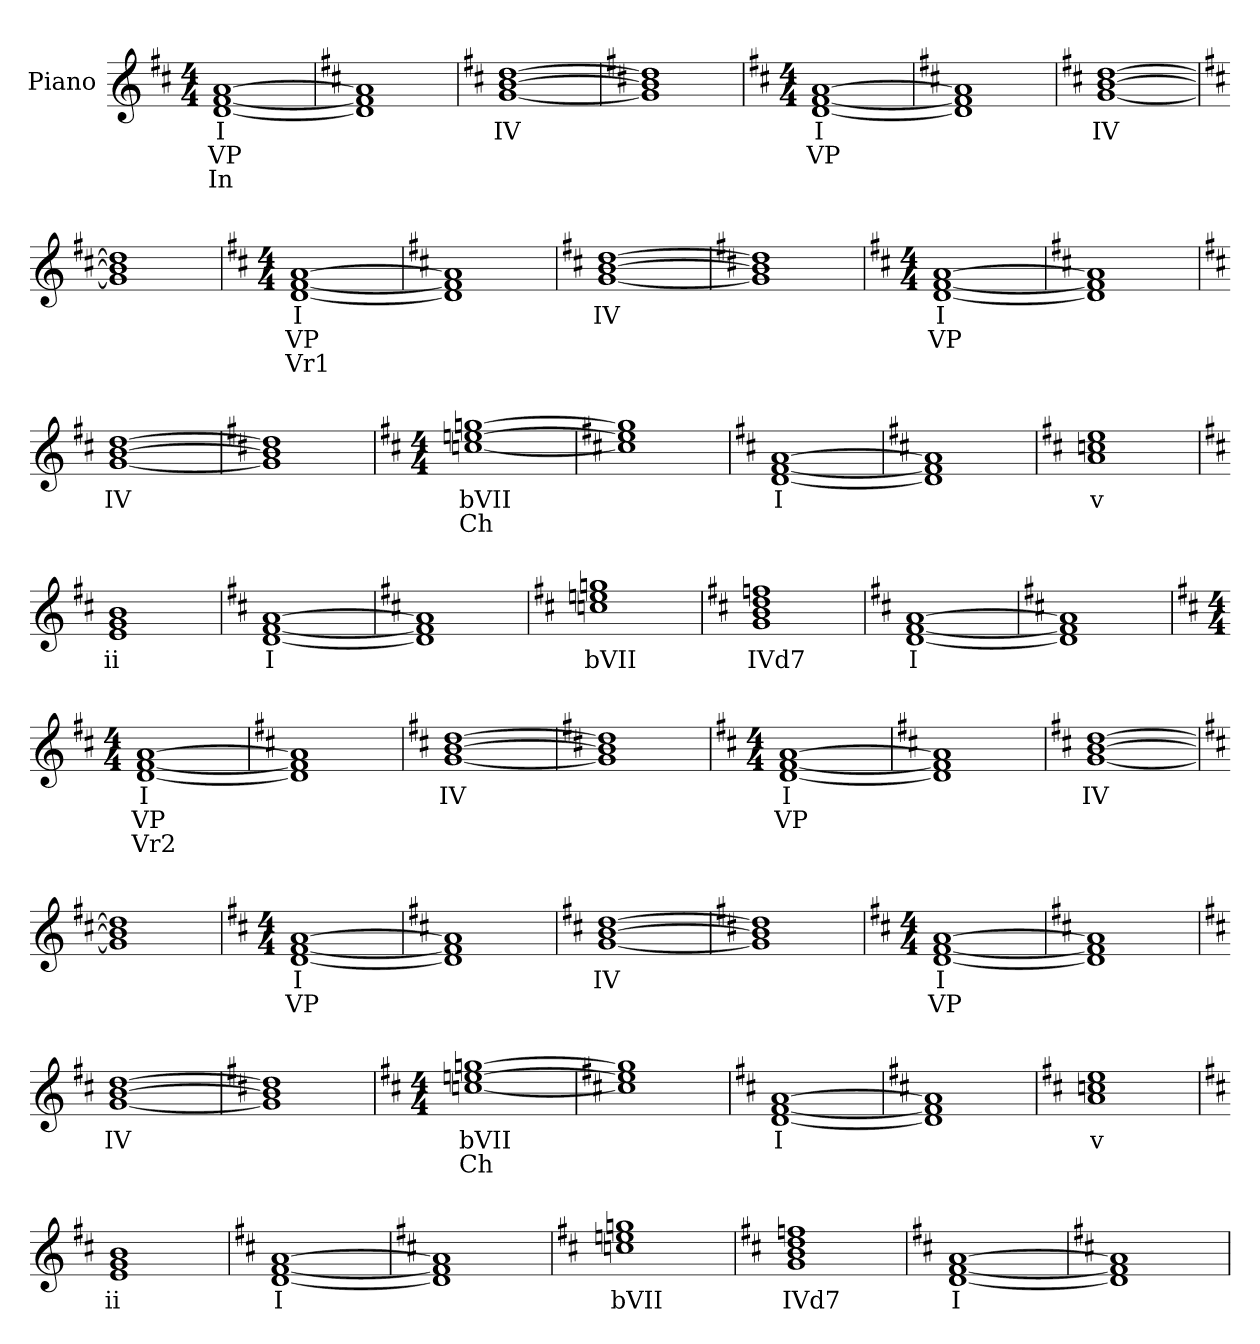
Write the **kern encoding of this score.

**kern	**text	**text	**text
*part1	*part1	*part1	*part1
*staff1	*staff1	*staff1	*staff1
*I"Piano	*	*	*
*I'Pno	*	*	*
*k[f#c#]	*	*	*
*D:	*	*	*
*M4/4	*	*	*
=	=	=	=
[1d [1f# [1a	I	VP	In
=	=	=	=
*k[f#c#]	*	*	*
*D:	*	*	*
1d] 1f#] 1a]	.	.	.
=	=	=	=
*k[f#c#]	*	*	*
*D:	*	*	*
[1g [1b [1dd	IV	.	.
=	=	=	=
*k[f#c#]	*	*	*
*D:	*	*	*
1g] 1b] 1dd]	.	.	.
=	=	=	=
*k[f#c#]	*	*	*
*D:	*	*	*
*M4/4	*	*	*
[1d [1f# [1a	I	VP	.
=	=	=	=
*k[f#c#]	*	*	*
*D:	*	*	*
1d] 1f#] 1a]	.	.	.
=	=	=	=
*k[f#c#]	*	*	*
*D:	*	*	*
[1g [1b [1dd	IV	.	.
=	=	=	=
*k[f#c#]	*	*	*
*D:	*	*	*
1g] 1b] 1dd]	.	.	.
=	=	=	=
*k[f#c#]	*	*	*
*D:	*	*	*
*M4/4	*	*	*
[1d [1f# [1a	I	VP	Vr1
=	=	=	=
*k[f#c#]	*	*	*
*D:	*	*	*
1d] 1f#] 1a]	.	.	.
=	=	=	=
*k[f#c#]	*	*	*
*D:	*	*	*
[1g [1b [1dd	IV	.	.
=	=	=	=
*k[f#c#]	*	*	*
*D:	*	*	*
1g] 1b] 1dd]	.	.	.
=	=	=	=
*k[f#c#]	*	*	*
*D:	*	*	*
*M4/4	*	*	*
[1d [1f# [1a	I	VP	.
=	=	=	=
*k[f#c#]	*	*	*
*D:	*	*	*
1d] 1f#] 1a]	.	.	.
=	=	=	=
*k[f#c#]	*	*	*
*D:	*	*	*
[1g [1b [1dd	IV	.	.
=	=	=	=
*k[f#c#]	*	*	*
*D:	*	*	*
1g] 1b] 1dd]	.	.	.
=	=	=	=
*k[f#c#]	*	*	*
*D:	*	*	*
*M4/4	*	*	*
[1ccn [1een [1ggn	bVII	Ch	.
=	=	=	=
*k[f#c#]	*	*	*
*D:	*	*	*
1ccn] 1een] 1ggn]	.	.	.
=	=	=	=
*k[f#c#]	*	*	*
*D:	*	*	*
[1d [1f# [1a	I	.	.
=	=	=	=
*k[f#c#]	*	*	*
*D:	*	*	*
1d] 1f#] 1a]	.	.	.
=	=	=	=
*k[f#c#]	*	*	*
*D:	*	*	*
1a 1ccn 1ee	v	.	.
=	=	=	=
*k[f#c#]	*	*	*
*D:	*	*	*
1e 1g 1b	ii	.	.
=	=	=	=
*k[f#c#]	*	*	*
*D:	*	*	*
[1d [1f# [1a	I	.	.
=	=	=	=
*k[f#c#]	*	*	*
*D:	*	*	*
1d] 1f#] 1a]	.	.	.
=	=	=	=
*k[f#c#]	*	*	*
*D:	*	*	*
1ccn 1een 1ggn	bVII	.	.
=	=	=	=
*k[f#c#]	*	*	*
*D:	*	*	*
1g 1b 1dd 1ffn	IVd7	.	.
=	=	=	=
*k[f#c#]	*	*	*
*D:	*	*	*
[1d [1f# [1a	I	.	.
=	=	=	=
*k[f#c#]	*	*	*
*D:	*	*	*
1d] 1f#] 1a]	.	.	.
=	=	=	=
*k[f#c#]	*	*	*
*D:	*	*	*
*M4/4	*	*	*
[1d [1f# [1a	I	VP	Vr2
=	=	=	=
*k[f#c#]	*	*	*
*D:	*	*	*
1d] 1f#] 1a]	.	.	.
=	=	=	=
*k[f#c#]	*	*	*
*D:	*	*	*
[1g [1b [1dd	IV	.	.
=	=	=	=
*k[f#c#]	*	*	*
*D:	*	*	*
1g] 1b] 1dd]	.	.	.
=	=	=	=
*k[f#c#]	*	*	*
*D:	*	*	*
*M4/4	*	*	*
[1d [1f# [1a	I	VP	.
=	=	=	=
*k[f#c#]	*	*	*
*D:	*	*	*
1d] 1f#] 1a]	.	.	.
=	=	=	=
*k[f#c#]	*	*	*
*D:	*	*	*
[1g [1b [1dd	IV	.	.
=	=	=	=
*k[f#c#]	*	*	*
*D:	*	*	*
1g] 1b] 1dd]	.	.	.
=	=	=	=
*k[f#c#]	*	*	*
*D:	*	*	*
*M4/4	*	*	*
[1d [1f# [1a	I	VP	.
=	=	=	=
*k[f#c#]	*	*	*
*D:	*	*	*
1d] 1f#] 1a]	.	.	.
=	=	=	=
*k[f#c#]	*	*	*
*D:	*	*	*
[1g [1b [1dd	IV	.	.
=	=	=	=
*k[f#c#]	*	*	*
*D:	*	*	*
1g] 1b] 1dd]	.	.	.
=	=	=	=
*k[f#c#]	*	*	*
*D:	*	*	*
*M4/4	*	*	*
[1d [1f# [1a	I	VP	.
=	=	=	=
*k[f#c#]	*	*	*
*D:	*	*	*
1d] 1f#] 1a]	.	.	.
=	=	=	=
*k[f#c#]	*	*	*
*D:	*	*	*
[1g [1b [1dd	IV	.	.
=	=	=	=
*k[f#c#]	*	*	*
*D:	*	*	*
1g] 1b] 1dd]	.	.	.
=	=	=	=
*k[f#c#]	*	*	*
*D:	*	*	*
*M4/4	*	*	*
[1ccn [1een [1ggn	bVII	Ch	.
=	=	=	=
*k[f#c#]	*	*	*
*D:	*	*	*
1ccn] 1een] 1ggn]	.	.	.
=	=	=	=
*k[f#c#]	*	*	*
*D:	*	*	*
[1d [1f# [1a	I	.	.
=	=	=	=
*k[f#c#]	*	*	*
*D:	*	*	*
1d] 1f#] 1a]	.	.	.
=	=	=	=
*k[f#c#]	*	*	*
*D:	*	*	*
1a 1ccn 1ee	v	.	.
=	=	=	=
*k[f#c#]	*	*	*
*D:	*	*	*
1e 1g 1b	ii	.	.
=	=	=	=
*k[f#c#]	*	*	*
*D:	*	*	*
[1d [1f# [1a	I	.	.
=	=	=	=
*k[f#c#]	*	*	*
*D:	*	*	*
1d] 1f#] 1a]	.	.	.
=	=	=	=
*k[f#c#]	*	*	*
*D:	*	*	*
1ccn 1een 1ggn	bVII	.	.
=	=	=	=
*k[f#c#]	*	*	*
*D:	*	*	*
1g 1b 1dd 1ffn	IVd7	.	.
=	=	=	=
*k[f#c#]	*	*	*
*D:	*	*	*
[1d [1f# [1a	I	.	.
=	=	=	=
*k[f#c#]	*	*	*
*D:	*	*	*
1d] 1f#] 1a]	.	.	.
=	=	=	=
*-	*-	*-	*-
